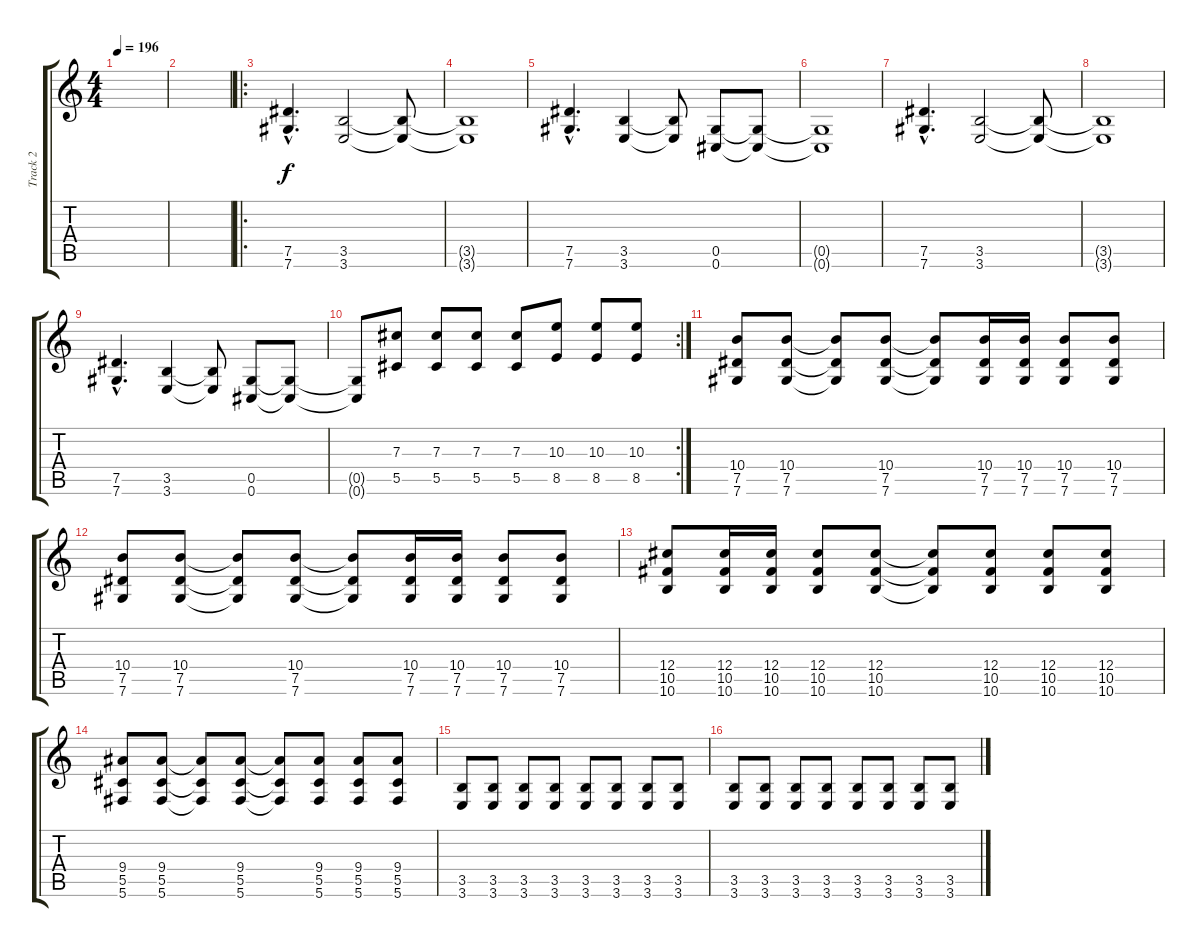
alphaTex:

\track ("Track 2" "Track 2") {instrument distortionguitar}
\staff {score tabs}
\tuning (Eb4 Bb3 Gb3 Db3 Ab2 Db2) {hide}
\ts (4 4)
\tempo 196
\clef g2
\ks c
|
|
\ro
(7.5{hac} 7.6{hac}).4{d} (3.5 3.6).2 (3.5{t} 3.6{t}).8 |
(3.5{t} 3.6{t}).1 |
(7.5{hac} 7.6{hac}).4{d} (3.5 3.6).4 (3.5{t} 3.6{t}).8 (0.5 0.6).8 (0.5{t} 0.6{t}).8 |
(0.5{t} 0.6{t}).1 |
(7.5{hac} 7.6{hac}).4{d} (3.5 3.6).2 (3.5{t} 3.6{t}).8 |
(3.5{t} 3.6{t}).1 |
(7.5{hac} 7.6{hac}).4{d} (3.5 3.6).4 (3.5{t} 3.6{t}).8 (0.5 0.6).8 (0.5{t} 0.6{t}).8 |
\rc 2
(0.5{t} 0.6{t}).8 (7.3 5.5).8 (7.3 5.5).8 (7.3 5.5).8 (7.3 5.5).8 (10.3 8.5).8 (10.3 8.5).8 (10.3 8.5).8 |
(10.4 7.5 7.6).8 (10.4 7.5 7.6).8 (10.4{t} 7.5{t} 7.6{t}).8 (10.4 7.5 7.6).8 (10.4{t} 7.5{t} 7.6{t}).8 (10.4 7.5 7.6).16 (10.4 7.5 7.6).16 (10.4 7.5 7.6).8 (10.4 7.5 7.6).8 |
(10.4 7.5 7.6).8 (10.4 7.5 7.6).8 (10.4{t} 7.5{t} 7.6{t}).8 (10.4 7.5 7.6).8 (10.4{t} 7.5{t} 7.6{t}).8 (10.4 7.5 7.6).16 (10.4 7.5 7.6).16 (10.4 7.5 7.6).8 (10.4 7.5 7.6).8 |
(12.4 10.5 10.6).8 (12.4 10.5 10.6).16 (12.4 10.5 10.6).16 (12.4 10.5 10.6).8 (12.4 10.5 10.6).8 (12.4{t} 10.5{t} 10.6{t}).8 (12.4 10.5 10.6).8 (12.4 10.5 10.6).8 (12.4 10.5 10.6).8 |
(9.4 5.5 5.6).8 (9.4 5.5 5.6).8 (9.4{t} 5.5{t} 5.6{t}).8 (9.4 5.5 5.6).8 (9.4{t} 5.5{t} 5.6{t}).8 (9.4 5.5 5.6).8 (9.4 5.5 5.6).8 (9.4 5.5 5.6).8 |
(3.5 3.6).8 (3.5 3.6).8 (3.5 3.6).8 (3.5 3.6).8 (3.5 3.6).8 (3.5 3.6).8 (3.5 3.6).8 (3.5 3.6).8 |
(3.5 3.6).8 (3.5 3.6).8 (3.5 3.6).8 (3.5 3.6).8 (3.5 3.6).8 (3.5 3.6).8 (3.5 3.6).8 (3.5 3.6).8
